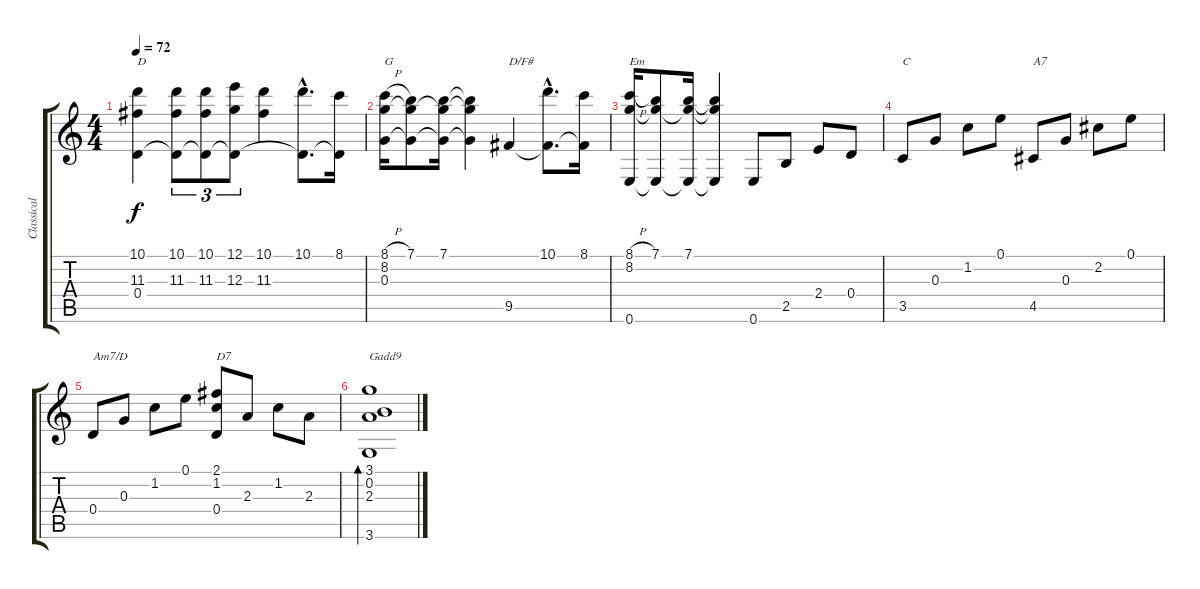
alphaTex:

\track ("Classical Guitar" "Classical ") {instrument acousticguitarnylon}
\staff {score tabs}
\tuning (E4 B3 G3 D3 A2 E2) {hide}
\ts (4 4)
\tempo 72
\clef g2
\ks c
(10.1 11.3 0.4).4{txt "D" dy f} (10.1 11.3 0.4{t}).8{tu (3 2)} (10.1 11.3 0.4{t}).8{tu (3 2)} (12.1 12.3 0.4{t}).8{tu (3 2)} (10.1 11.3).4 (10.1{hac} 0.4{hac t}).8{d} (8.1 0.4{t}).16 |
(8.1{h} 8.2 0.3).16{txt "G"} (7.1 8.2{t} 0.3{t}).8 (7.1 8.2{t} 0.3{t}).16 (7.1{t} 8.2{t} 0.3{t}).4 9.5.4{txt "D/F#"} (10.1{hac} 9.5{hac t}).8{d} (8.1 9.5{t}).16 |
(8.1{h} 8.2 0.6).16{txt "Em"} (7.1 8.2{t} 0.6{t}).8 (7.1 8.2{t} 0.6{t}).16 (7.1{t} 8.2{t} 0.6{t}).4 0.6.8 2.5.8 2.4.8 0.4.8 |
3.5.8{txt "C"} 0.3.8 1.2.8 0.1.8 4.5.8{txt "A7"} 0.3.8 2.2.8 0.1.8 |
0.4.8{txt "Am7/D"} 0.3.8 1.2.8 0.1.8 (2.1 1.2 0.4).8{txt "D7"} 2.3.8 1.2.8 2.3.8 |
(3.1 0.2 2.3 3.6).1{bd 480 txt "Gadd9"}
